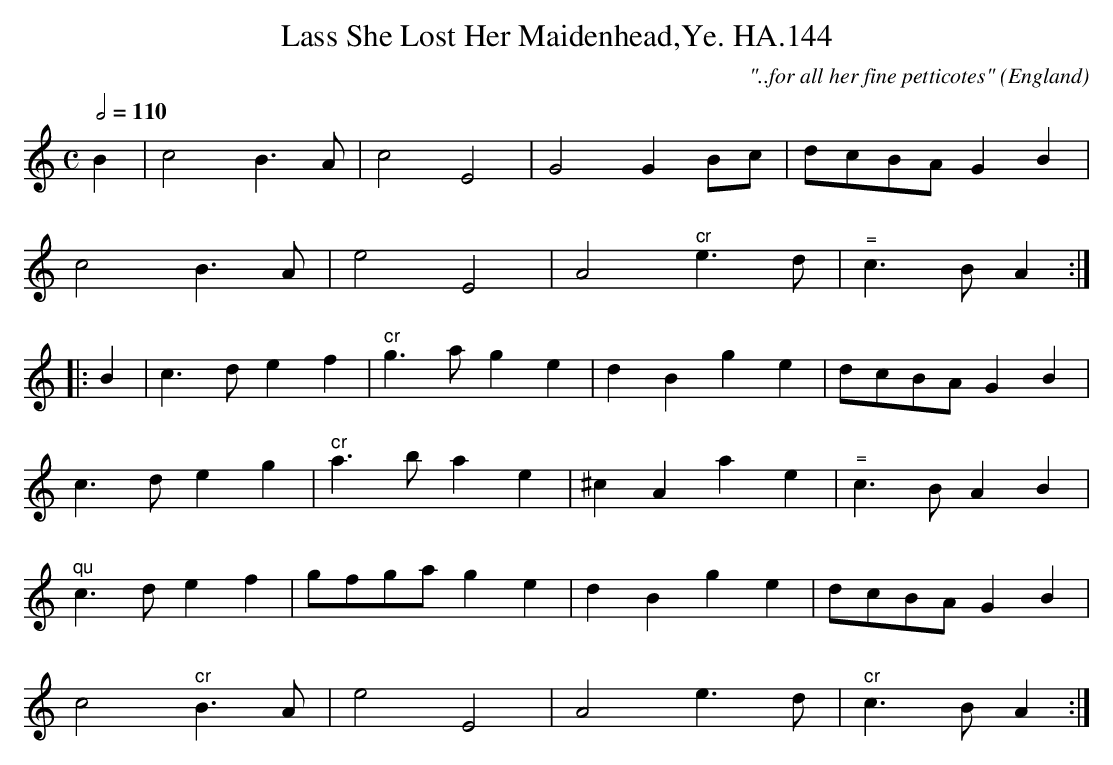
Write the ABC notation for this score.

X:1
T:Lass She Lost Her Maidenhead,Ye. HA.144
C:"..for all her fine petticotes"
L:1/8
M:C
O:England
Q:1/2=110
K:Amin
B2|c4B3A|c4E4|G4G2 Bc|dcBA G2B2|!
c4B3A|e4E4|A4"^cr"e3d|"^="c3BA2:||:!
B2|c3de2f2|"^cr"g3ag2e2|d2B2g2e2|dcBA G2B2|!
c3de2g2|"^cr"a3ba2e2|^c2A2a2e2|"^="c3BA2B2|!
"^qu"c3 d e2f2|gfgag2e2|d2B2g2e2|dcBA G2B2|!
c4"^cr"B3A|e4E4|A4e3d|"^cr"c3BA2:|
